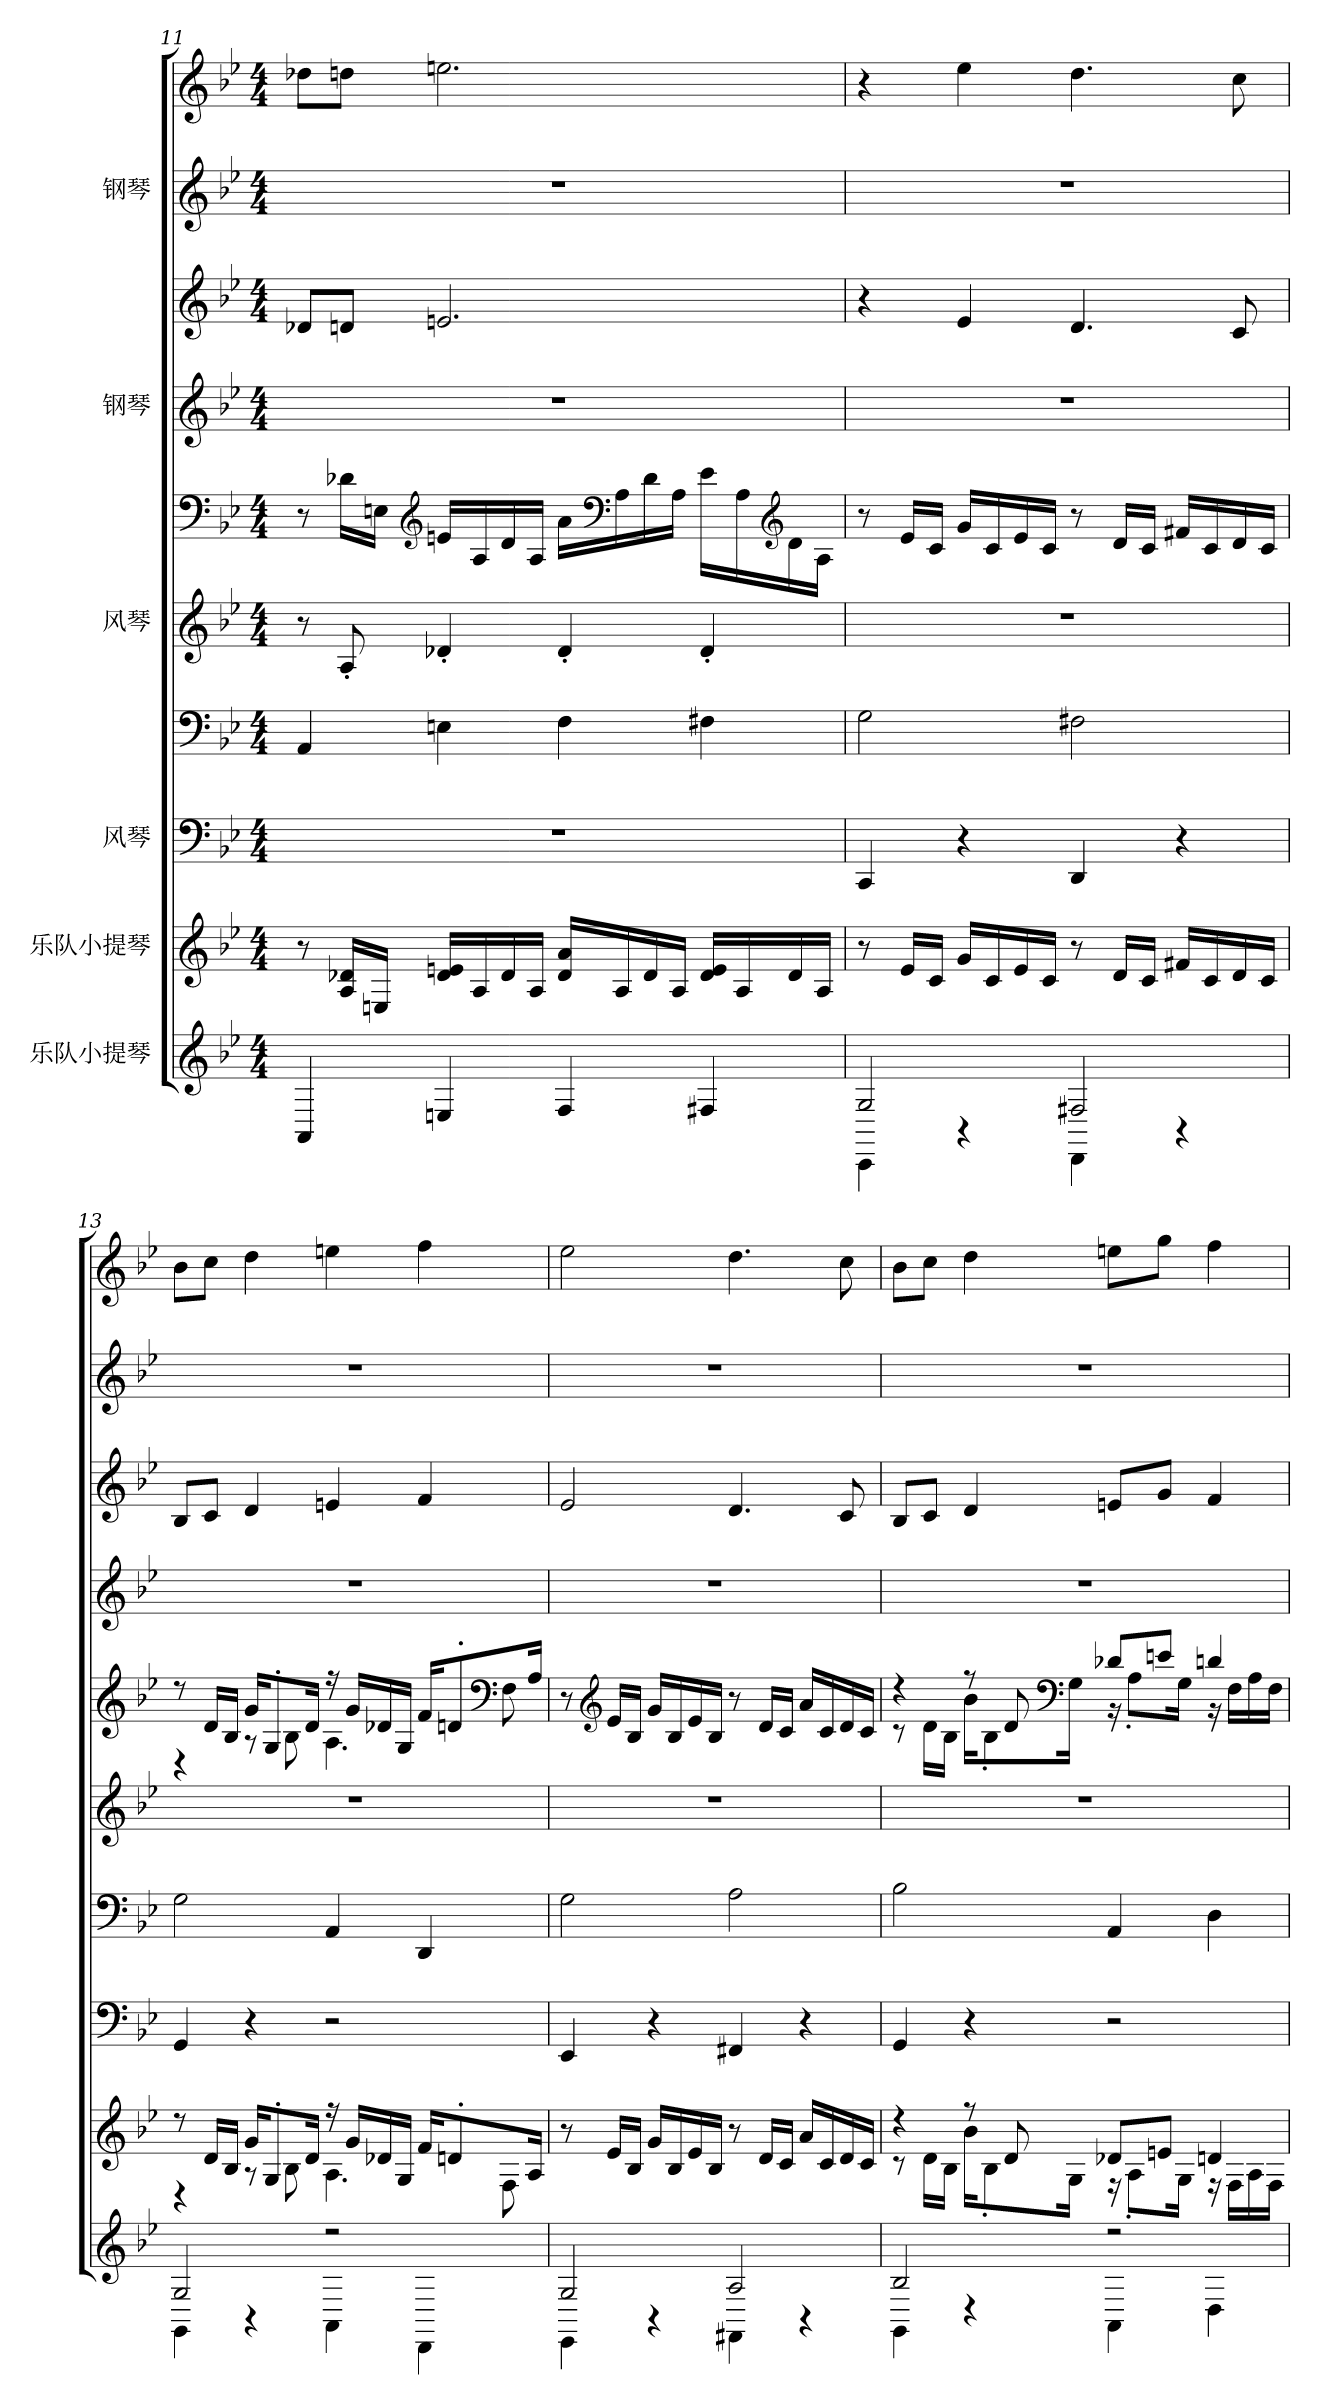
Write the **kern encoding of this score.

**kern	**kern	**kern	**kern	**kern	**kern	**kern	**kern	**kern	**kern
*part6	*part5	*part4	*part4	*part3	*part3	*part2	*part2	*part1	*part1
*staff10	*staff9	*staff8	*staff7	*staff6	*staff5	*staff4	*staff3	*staff2	*staff1
*I"乐队小提琴	*I"乐队小提琴	*I"风琴	*	*I"风琴	*	*I"钢琴	*	*I"钢琴	*
!!LO:PB:g=z
*clefG2	*clefG2	*clefF4	*clefF4	*clefG2	*clefF4	*clefG2	*clefG2	*clefG2	*clefG2
*k[b-e-]	*k[b-e-]	*k[b-e-]	*k[b-e-]	*k[b-e-]	*k[b-e-]	*k[b-e-]	*k[b-e-]	*k[b-e-]	*k[b-e-]
*M4/4	*M4/4	*M4/4	*M4/4	*M4/4	*M4/4	*M4/4	*M4/4	*M4/4	*M4/4
=11	=11	=11	=11	=11	=11	=11	=11	=11	=11
4AA/	8r	1r	4AA/	8r	8r	1r	8d-X/L	1r	8dd-X\L
.	16A/ 16d-X/LL	.	.	8A'/	16d-X\LL	.	8dn/J	.	8ddn\J
.	16En/JJ	.	.	.	16En\JJ	.	.	.	.
*	*	*	*	*	*clefG2	*	*	*	*
4En/	16d-/ 16en/LL	.	4En\	4d-X'/	16en/LL	.	2.en/	.	2.een\
.	16A/	.	.	.	16A/	.	.	.	.
.	16d-/	.	.	.	16d-/	.	.	.	.
.	16A/JJ	.	.	.	16A/JJ	.	.	.	.
4F/	16d-/ 16a/LL	.	4F\	4d-'/	16a\LL	.	.	.	.
*	*	*	*	*	*clefF4	*	*	*	*
.	16A/	.	.	.	16A\	.	.	.	.
.	16d-/	.	.	.	16d-\	.	.	.	.
.	16A/JJ	.	.	.	16A\JJ	.	.	.	.
4F#X/	16d-/ 16e/LL	.	4F#X\	4d-'/	16e\LL	.	.	.	.
.	16A/	.	.	.	16A\	.	.	.	.
*	*	*	*	*	*clefG2	*	*	*	*
.	16d-/	.	.	.	16d-\	.	.	.	.
.	16A/JJ	.	.	.	16A\JJ	.	.	.	.
=12	=12	=12	=12	=12	=12	=12	=12	=12	=12
*^	*	*	*	*	*	*	*	*	*
2G/	4CC\	8r	4CC/	2G\	1r	8r	1r	4r	1r	4r
.	.	16e-/LL	.	.	.	16e-/LL	.	.	.	.
.	.	16c/JJ	.	.	.	16c/JJ	.	.	.	.
.	4r	16g/LL	4r	.	.	16g/LL	.	4e-/	.	4ee-\
.	.	16c/	.	.	.	16c/	.	.	.	.
.	.	16e-/	.	.	.	16e-/	.	.	.	.
.	.	16c/JJ	.	.	.	16c/JJ	.	.	.	.
2F#X/	4DD\	8r	4DD/	2F#X\	.	8r	.	4.d/	.	4.dd\
.	.	16d/LL	.	.	.	16d/LL	.	.	.	.
.	.	16c/JJ	.	.	.	16c/JJ	.	.	.	.
.	4r	16f#X/LL	4r	.	.	16f#X/LL	.	.	.	.
.	.	16c/	.	.	.	16c/	.	.	.	.
.	.	16d/	.	.	.	16d/	.	8c/	.	8cc\
.	.	16c/JJ	.	.	.	16c/JJ	.	.	.	.
!!LO:PB:g=z
=13	=13	=13	=13	=13	=13	=13	=13	=13	=13	=13
*	*	*^	*	*	*	*^	*	*	*	*
2G/	4GG\	8r	4r	4GG/	2G\	1r	8r	4r	1r	8B-/L	1r	8b-\L
.	.	16d/LL	.	.	.	.	16d/LL	.	.	8c/J	.	8cc\J
.	.	16B-/JJ	.	.	.	.	16B-/JJ	.	.	.	.	.
.	4r	16g/KL	8r	4r	.	.	16g/KL	8r	.	4d/	.	4dd\
.	.	8G'/	.	.	.	.	8G'/	.	.	.	.	.
.	.	.	8B-\	.	.	.	.	8B-\	.	.	.	.
.	.	16d/Jk	.	.	.	.	16d/Jk	.	.	.	.	.
2r	4AA\	16r	4.A\	2r	4AA/	.	16r	4.A\	.	4en/	.	4een\
.	.	16g/LL	.	.	.	.	16g/LL	.	.	.	.	.
.	.	16d-X/	.	.	.	.	16d-X/	.	.	.	.	.
.	.	16G/JJ	.	.	.	.	16G/JJ	.	.	.	.	.
.	4DD\	16f/KL	.	.	4DD/	.	16f/KL	.	.	4f/	.	4ff\
.	.	8dn'/	.	.	.	.	8dn'/	.	.	.	.	.
*	*	*	*	*	*	*	*clefF4	*	*	*	*	*
.	.	.	8F\	.	.	.	.	8F\	.	.	.	.
.	.	16A/Jk	.	.	.	.	16A/Jk	.	.	.	.	.
*	*	*v	*v	*	*	*	*v	*v	*	*	*	*
=14	=14	=14	=14	=14	=14	=14	=14	=14	=14	=14
2G/	4EE-\	8r	4EE-/	2G\	1r	8r	1r	2e-/	1r	2ee-\
*	*	*	*	*	*	*clefG2	*	*	*	*
.	.	16e-/LL	.	.	.	16e-/LL	.	.	.	.
.	.	16B-/JJ	.	.	.	16B-/JJ	.	.	.	.
.	4r	16g/LL	4r	.	.	16g/LL	.	.	.	.
.	.	16B-/	.	.	.	16B-/	.	.	.	.
.	.	16e-/	.	.	.	16e-/	.	.	.	.
.	.	16B-/JJ	.	.	.	16B-/JJ	.	.	.	.
2A/	4FF#X\	8r	4FF#X/	2A\	.	8r	.	4.d/	.	4.dd\
.	.	16d/LL	.	.	.	16d/LL	.	.	.	.
.	.	16c/JJ	.	.	.	16c/JJ	.	.	.	.
.	4r	16a/LL	4r	.	.	16a/LL	.	.	.	.
.	.	16c/	.	.	.	16c/	.	.	.	.
.	.	16d/	.	.	.	16d/	.	8c/	.	8cc\
.	.	16c/JJ	.	.	.	16c/JJ	.	.	.	.
!!LO:PB:g=z
=15	=15	=15	=15	=15	=15	=15	=15	=15	=15	=15
*	*	*^	*	*	*	*^	*	*	*	*
2B-/	4GG\	4r	8r	4GG/	2B-\	1r	4r	8r	1r	8B-/L	1r	8b-\L
.	.	.	16d\LL	.	.	.	.	16d\LL	.	8c/J	.	8cc\J
.	.	.	16B-\JJ	.	.	.	.	16B-\JJ	.	.	.	.
.	4r	8r	16b-\KL	4r	.	.	8r	16b-\KL	.	4d/	.	4dd\
.	.	.	8B-'\	.	.	.	.	8B-'\	.	.	.	.
.	.	8d/	.	.	.	.	8d/	.	.	.	.	.
*	*	*	*	*	*	*	*clefF4	*	*	*	*	*
.	.	.	16G\Jk	.	.	.	.	16G\Jk	.	.	.	.
2r	4AA\	8d-X/L	16r	2r	4AA/	.	8d-X/L	16r	.	8en/L	.	8een\L
.	.	.	8A'\L	.	.	.	.	8A'\L	.	.	.	.
.	.	8en/J	.	.	.	.	8en/J	.	.	8g/J	.	8gg\J
.	.	.	16G\Jk	.	.	.	.	16G\Jk	.	.	.	.
.	4D\	4dn/	16r	.	4D\	.	4dn/	16r	.	4f/	.	4ff\
.	.	.	16F\LL	.	.	.	.	16F\LL	.	.	.	.
.	.	.	16A\	.	.	.	.	16A\	.	.	.	.
.	.	.	16F\JJ	.	.	.	.	16F\JJ	.	.	.	.
*v	*v	*	*	*	*	*	*v	*v	*	*	*	*
*	*v	*v	*	*	*	*	*	*	*	*
=	=	=	=	=	=	=	=	=	=
*-	*-	*-	*-	*-	*-	*-	*-	*-	*-
